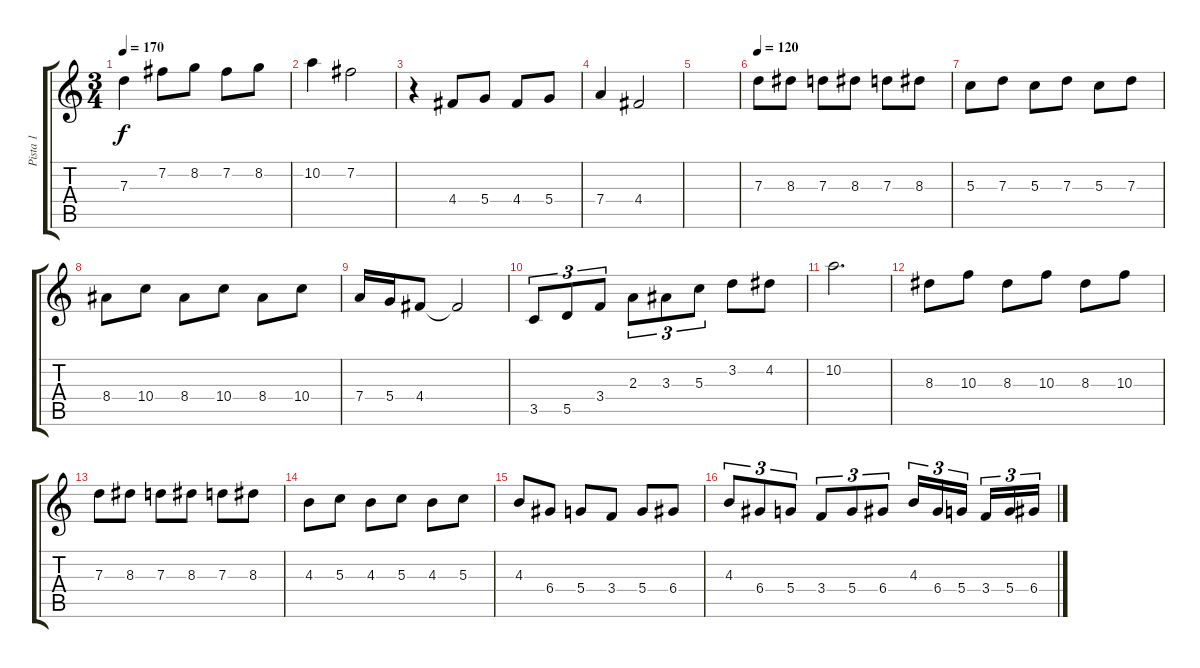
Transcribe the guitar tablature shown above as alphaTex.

\track ("Pista 1" "Pista 1") {instrument distortionguitar}
\staff {score tabs}
\tuning (E4 B3 G3 D3 A2 E2) {hide}
\ts (3 4)
\tempo 170
\clef g2
\ks c
7.3.4{dy f} 7.2.8 8.2.8 7.2.8 8.2.8 |
10.2.4 7.2.2 |
r.4 4.4.8 5.4.8 4.4.8 5.4.8 |
7.4.4 4.4.2 |
|
\tempo 120
7.3.8 8.3.8 7.3.8 8.3.8 7.3.8 8.3.8 |
5.3.8 7.3.8 5.3.8 7.3.8 5.3.8 7.3.8 |
8.4.8 10.4.8 8.4.8 10.4.8 8.4.8 10.4.8 |
7.4.16 5.4.16 4.4.8 4.4{t}.2 |
3.5.8{tu (3 2)} 5.5.8{tu (3 2)} 3.4.8{tu (3 2)} 2.3.8{tu (3 2)} 3.3.8{tu (3 2)} 5.3.8{tu (3 2)} 3.2.8 4.2.8 |
10.2.2{d} |
8.3.8 10.3.8 8.3.8 10.3.8 8.3.8 10.3.8 |
7.3.8 8.3.8 7.3.8 8.3.8 7.3.8 8.3.8 |
4.3.8 5.3.8 4.3.8 5.3.8 4.3.8 5.3.8 |
4.3.8 6.4.8 5.4.8 3.4.8 5.4.8 6.4.8 |
4.3.8{tu (3 2)} 6.4.8{tu (3 2)} 5.4.8{tu (3 2)} 3.4.8{tu (3 2)} 5.4.8{tu (3 2)} 6.4.8{tu (3 2)} 4.3.16{tu (3 2)} 6.4.16{tu (3 2)} 5.4.16{tu (3 2) beam splitsecondary} 3.4.16{tu (3 2)} 5.4.16{tu (3 2)} 6.4.16{tu (3 2)}
